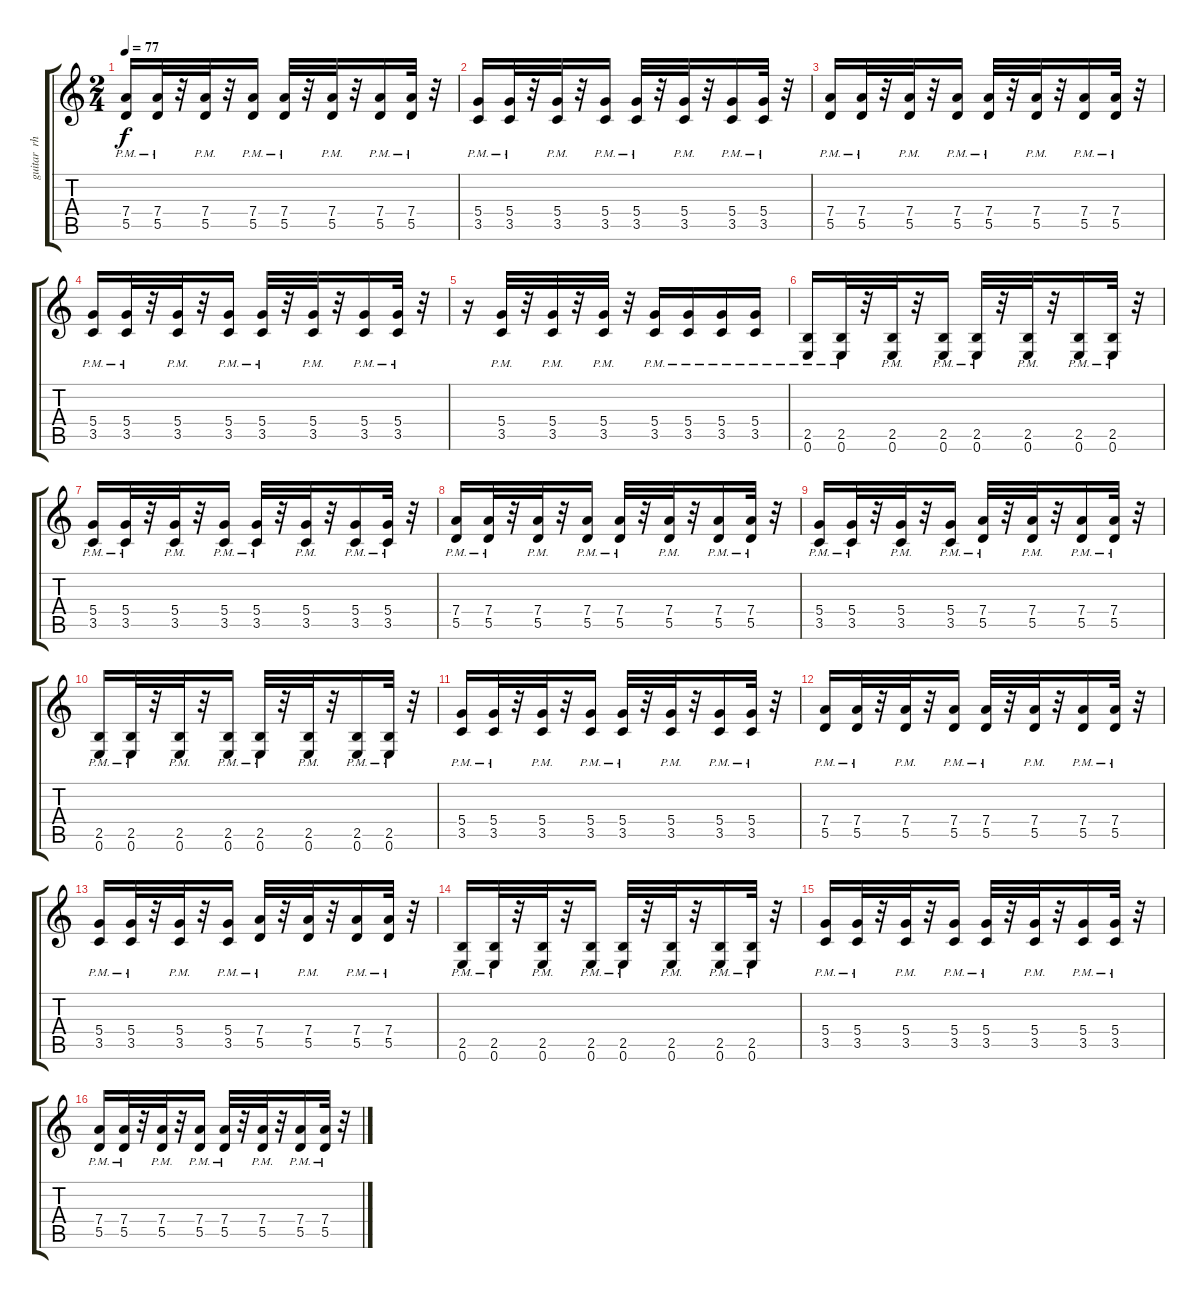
\track ("guitar  rhythm  left" "guitar  rh") {instrument distortionguitar}
\staff {score tabs}
\tuning (E4 B3 G3 D3 A2 E2) {hide}
\ts (2 4)
\tempo 77
\clef g2
\ks c
(7.4 5.5{pm}).16{dy f} (7.4{pm} 5.5{pm}).32 r.32 (7.4{pm} 5.5{pm}).32 r.32 (7.4 5.5{pm}).16 (7.4{pm} 5.5{pm}).32 r.32 (7.4{pm} 5.5{pm}).32 r.32 (7.4 5.5{pm}).16 (7.4{pm} 5.5{pm}).32 r.32 |
(5.4 3.5{pm}).16 (5.4{pm} 3.5{pm}).32 r.32 (5.4{pm} 3.5{pm}).32 r.32 (5.4 3.5{pm}).16 (5.4{pm} 3.5{pm}).32 r.32 (5.4{pm} 3.5{pm}).32 r.32 (5.4 3.5{pm}).16 (5.4{pm} 3.5{pm}).32 r.32 |
(7.4 5.5{pm}).16 (7.4{pm} 5.5{pm}).32 r.32 (7.4{pm} 5.5{pm}).32 r.32 (7.4 5.5{pm}).16 (7.4{pm} 5.5{pm}).32 r.32 (7.4{pm} 5.5{pm}).32 r.32 (7.4 5.5{pm}).16 (7.4{pm} 5.5{pm}).32 r.32 |
(5.4 3.5{pm}).16 (5.4{pm} 3.5{pm}).32 r.32 (5.4{pm} 3.5{pm}).32 r.32 (5.4 3.5{pm}).16 (5.4{pm} 3.5{pm}).32 r.32 (5.4{pm} 3.5{pm}).32 r.32 (5.4 3.5{pm}).16 (5.4{pm} 3.5{pm}).32 r.32 |
r.16 (5.4 3.5{pm}).32 r.32 (5.4 3.5{pm}).32 r.32 (5.4 3.5{pm}).32 r.32 (5.4 3.5{pm}).16 (5.4 3.5{pm}).16 (5.4 3.5{pm}).16 (5.4 3.5{pm}).16 |
(2.5 0.6{pm}).16 (2.5{pm} 0.6{pm}).32 r.32 (2.5{pm} 0.6{pm}).32 r.32 (2.5 0.6{pm}).16 (2.5{pm} 0.6{pm}).32 r.32 (2.5{pm} 0.6{pm}).32 r.32 (2.5 0.6{pm}).16 (2.5{pm} 0.6{pm}).32 r.32 |
(5.4 3.5{pm}).16 (5.4{pm} 3.5{pm}).32 r.32 (5.4{pm} 3.5{pm}).32 r.32 (5.4 3.5{pm}).16 (5.4{pm} 3.5{pm}).32 r.32 (5.4{pm} 3.5{pm}).32 r.32 (5.4 3.5{pm}).16 (5.4{pm} 3.5{pm}).32 r.32 |
(7.4 5.5{pm}).16 (7.4{pm} 5.5{pm}).32 r.32 (7.4{pm} 5.5{pm}).32 r.32 (7.4 5.5{pm}).16 (7.4{pm} 5.5{pm}).32 r.32 (7.4{pm} 5.5{pm}).32 r.32 (7.4 5.5{pm}).16 (7.4{pm} 5.5{pm}).32 r.32 |
(5.4 3.5{pm}).16 (5.4{pm} 3.5{pm}).32 r.32 (5.4{pm} 3.5{pm}).32 r.32 (5.4 3.5{pm}).16 (7.4{pm} 5.5{pm}).32 r.32 (7.4{pm} 5.5{pm}).32 r.32 (7.4 5.5{pm}).16 (7.4{pm} 5.5{pm}).32 r.32 |
(2.5 0.6{pm}).16 (2.5{pm} 0.6{pm}).32 r.32 (2.5{pm} 0.6{pm}).32 r.32 (2.5 0.6{pm}).16 (2.5{pm} 0.6{pm}).32 r.32 (2.5{pm} 0.6{pm}).32 r.32 (2.5 0.6{pm}).16 (2.5{pm} 0.6{pm}).32 r.32 |
(5.4 3.5{pm}).16 (5.4{pm} 3.5{pm}).32 r.32 (5.4{pm} 3.5{pm}).32 r.32 (5.4 3.5{pm}).16 (5.4{pm} 3.5{pm}).32 r.32 (5.4{pm} 3.5{pm}).32 r.32 (5.4 3.5{pm}).16 (5.4{pm} 3.5{pm}).32 r.32 |
(7.4 5.5{pm}).16 (7.4{pm} 5.5{pm}).32 r.32 (7.4{pm} 5.5{pm}).32 r.32 (7.4 5.5{pm}).16 (7.4{pm} 5.5{pm}).32 r.32 (7.4{pm} 5.5{pm}).32 r.32 (7.4 5.5{pm}).16 (7.4{pm} 5.5{pm}).32 r.32 |
(5.4 3.5{pm}).16 (5.4{pm} 3.5{pm}).32 r.32 (5.4{pm} 3.5{pm}).32 r.32 (5.4 3.5{pm}).16 (7.4{pm} 5.5{pm}).32 r.32 (7.4{pm} 5.5{pm}).32 r.32 (7.4 5.5{pm}).16 (7.4{pm} 5.5{pm}).32 r.32 |
(2.5 0.6{pm}).16 (2.5{pm} 0.6{pm}).32 r.32 (2.5{pm} 0.6{pm}).32 r.32 (2.5 0.6{pm}).16 (2.5{pm} 0.6{pm}).32 r.32 (2.5{pm} 0.6{pm}).32 r.32 (2.5 0.6{pm}).16 (2.5{pm} 0.6{pm}).32 r.32 |
(5.4 3.5{pm}).16 (5.4{pm} 3.5{pm}).32 r.32 (5.4{pm} 3.5{pm}).32 r.32 (5.4 3.5{pm}).16 (5.4{pm} 3.5{pm}).32 r.32 (5.4{pm} 3.5{pm}).32 r.32 (5.4 3.5{pm}).16 (5.4{pm} 3.5{pm}).32 r.32 |
(7.4 5.5{pm}).16 (7.4{pm} 5.5{pm}).32 r.32 (7.4{pm} 5.5{pm}).32 r.32 (7.4 5.5{pm}).16 (7.4{pm} 5.5{pm}).32 r.32 (7.4{pm} 5.5{pm}).32 r.32 (7.4 5.5{pm}).16 (7.4{pm} 5.5{pm}).32 r.32
